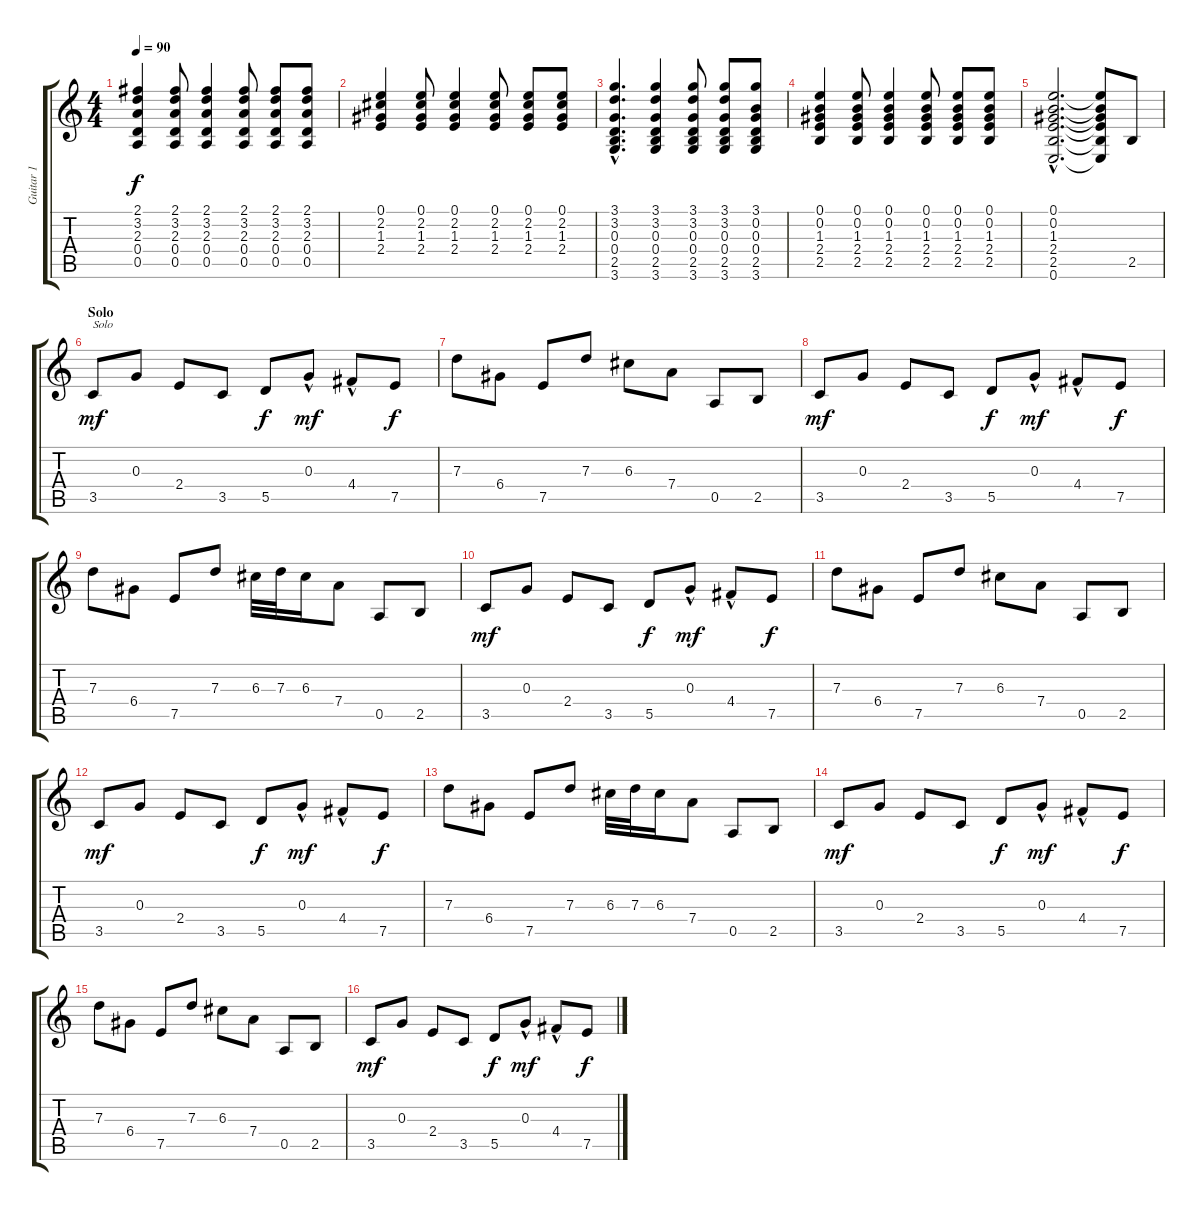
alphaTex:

\track ("Guitar 1" "Guitar 1") {instrument electricguitarclean}
\staff {score tabs}
\tuning (E4 B3 G3 D3 A2 E2) {hide}
\ts (4 4)
\tempo 90
\clef g2
\ks c
(2.1 3.2 2.3 0.4 0.5).4{dy f} (2.1 3.2 2.3 0.4 0.5).8 (2.1 3.2 2.3 0.4 0.5).4 (2.1 3.2 2.3 0.4 0.5).8 (2.1 3.2 2.3 0.4 0.5).8 (2.1 3.2 2.3 0.4 0.5).8 |
(0.1 2.2 1.3 2.4).4 (0.1 2.2 1.3 2.4).8 (0.1 2.2 1.3 2.4).4 (0.1 2.2 1.3 2.4).8 (0.1 2.2 1.3 2.4).8 (0.1 2.2 1.3 2.4).8 |
(3.1{hac} 3.2{hac} 0.3{hac} 0.4{hac} 2.5{hac} 3.6{hac}).4{d} (3.1 3.2 0.3 0.4 2.5 3.6).4 (3.1 3.2 0.3 0.4 2.5 3.6).8 (3.1 3.2 0.3 0.4 2.5 3.6).8 (3.1 0.2 0.3 0.4 2.5 3.6).8 |
(0.1 0.2 1.3 2.4 2.5).4 (0.1 0.2 1.3 2.4 2.5).8 (0.1 0.2 1.3 2.4 2.5).4 (0.1 0.2 1.3 2.4 2.5).8 (0.1 0.2 1.3 2.4 2.5).8 (0.1 0.2 1.3 2.4 2.5).8 |
(0.1{hac} 0.2{hac} 1.3{hac} 2.4{hac} 2.5{hac} 0.6{hac}).2{d} (0.1{t} 0.2{t} 1.3{t} 2.4{t} 2.5{t} 0.6{t}).8 2.5.8 |
\section ("" "Solo")
3.5.8{txt "Solo" dy mf} 0.3.8 2.4.8 3.5.8 5.5.8{dy f} 0.3{hac}.8{dy mf} 4.4{hac}.8 7.5.8{dy f} |
7.3.8 6.4.8 7.5.8 7.3.8 6.3.8 7.4.8 0.5.8 2.5.8 |
3.5.8{dy mf} 0.3.8 2.4.8 3.5.8 5.5.8{dy f} 0.3{hac}.8{dy mf} 4.4{hac}.8 7.5.8{dy f} |
7.3.8 6.4.8 7.5.8 7.3.8 6.3.32 7.3.32 6.3.16 7.4.8 0.5.8 2.5.8 |
3.5.8{dy mf} 0.3.8 2.4.8 3.5.8 5.5.8{dy f} 0.3{hac}.8{dy mf} 4.4{hac}.8 7.5.8{dy f} |
7.3.8 6.4.8 7.5.8 7.3.8 6.3.8 7.4.8 0.5.8 2.5.8 |
3.5.8{dy mf} 0.3.8 2.4.8 3.5.8 5.5.8{dy f} 0.3{hac}.8{dy mf} 4.4{hac}.8 7.5.8{dy f} |
7.3.8 6.4.8 7.5.8 7.3.8 6.3.32 7.3.32 6.3.16 7.4.8 0.5.8 2.5.8 |
3.5.8{dy mf} 0.3.8 2.4.8 3.5.8 5.5.8{dy f} 0.3{hac}.8{dy mf} 4.4{hac}.8 7.5.8{dy f} |
7.3.8 6.4.8 7.5.8 7.3.8 6.3.8 7.4.8 0.5.8 2.5.8 |
3.5.8{dy mf} 0.3.8 2.4.8 3.5.8 5.5.8{dy f} 0.3{hac}.8{dy mf} 4.4{hac}.8 7.5.8{dy f}
